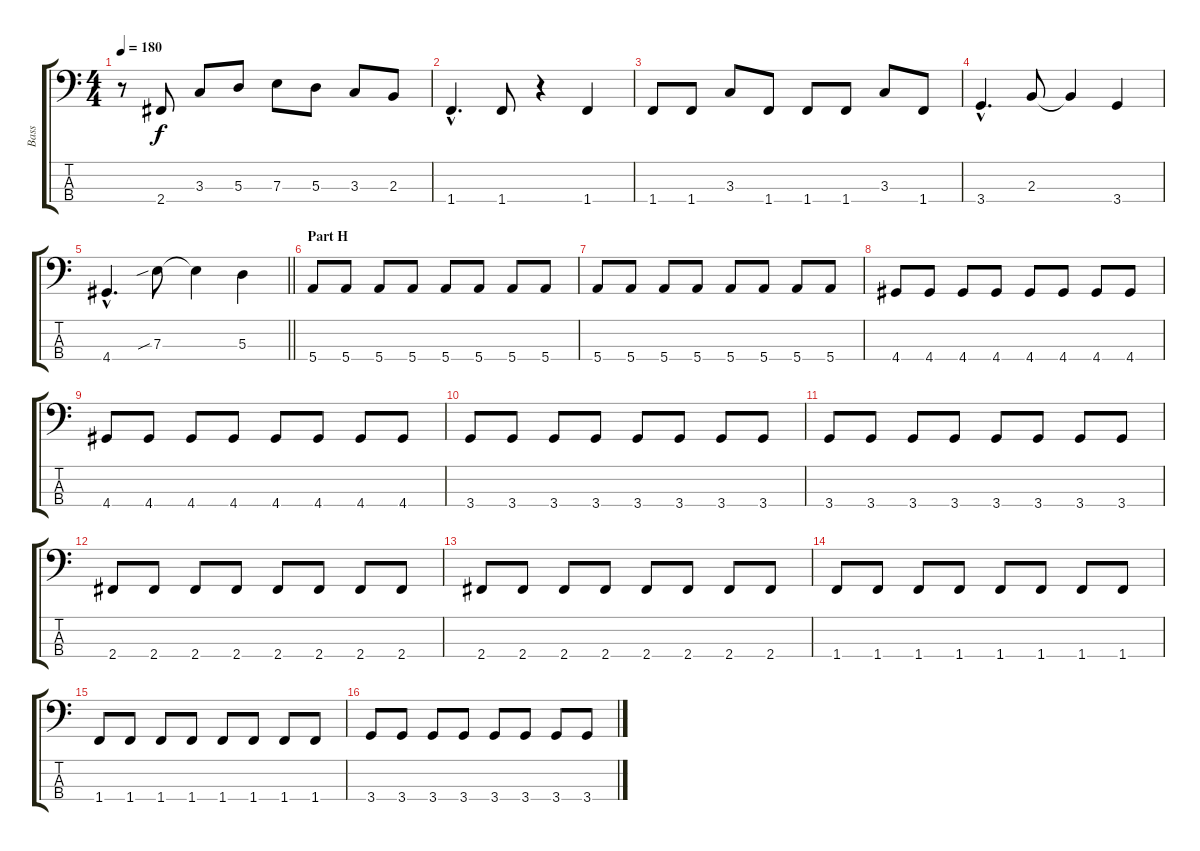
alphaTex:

\track ("Bass" "Bass") {instrument electricbasspick}
\staff {score tabs}
\tuning (G2 D2 A1 E1) {hide}
\ts (4 4)
\tempo 180
\clef f4
\ks c
r.8{dy f} 2.4.8 3.3.8 5.3.8 7.3.8 5.3.8 3.3.8 2.3.8 |
1.4{hac}.4{d} 1.4.8 r.4 1.4.4 |
1.4.8 1.4.8 3.3.8 1.4.8 1.4.8 1.4.8 3.3.8 1.4.8 |
3.4{hac}.4{d} 2.3.8 2.3{t}.4 3.4.4 |
\barLineRight lightlight
4.4{hac}.4{d} 7.3{sib}.8 7.3{t}.4 5.3.4 |
\section ("" "Part H")
5.4.8 5.4.8 5.4.8 5.4.8 5.4.8 5.4.8 5.4.8 5.4.8 |
5.4.8 5.4.8 5.4.8 5.4.8 5.4.8 5.4.8 5.4.8 5.4.8 |
4.4.8 4.4.8 4.4.8 4.4.8 4.4.8 4.4.8 4.4.8 4.4.8 |
4.4.8 4.4.8 4.4.8 4.4.8 4.4.8 4.4.8 4.4.8 4.4.8 |
3.4.8 3.4.8 3.4.8 3.4.8 3.4.8 3.4.8 3.4.8 3.4.8 |
3.4.8 3.4.8 3.4.8 3.4.8 3.4.8 3.4.8 3.4.8 3.4.8 |
2.4.8 2.4.8 2.4.8 2.4.8 2.4.8 2.4.8 2.4.8 2.4.8 |
2.4.8 2.4.8 2.4.8 2.4.8 2.4.8 2.4.8 2.4.8 2.4.8 |
1.4.8 1.4.8 1.4.8 1.4.8 1.4.8 1.4.8 1.4.8 1.4.8 |
1.4.8 1.4.8 1.4.8 1.4.8 1.4.8 1.4.8 1.4.8 1.4.8 |
3.4.8 3.4.8 3.4.8 3.4.8 3.4.8 3.4.8 3.4.8 3.4.8
